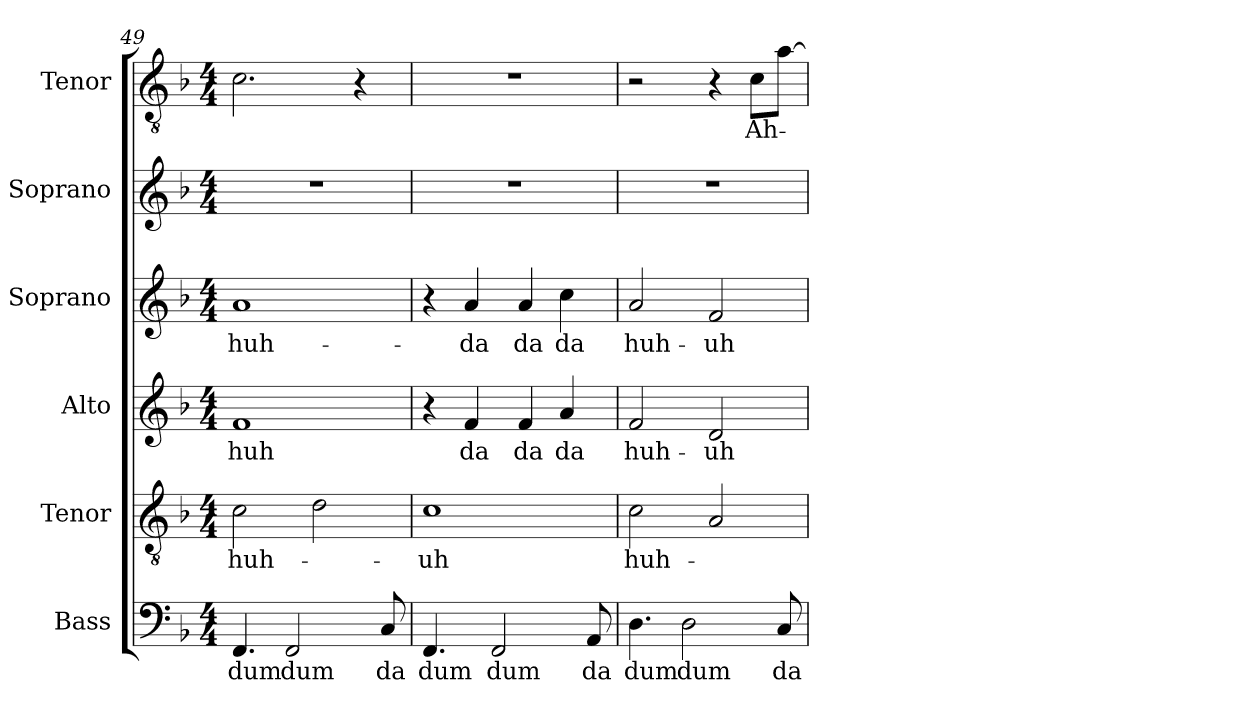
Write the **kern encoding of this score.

**kern	**text	**kern	**text	**kern	**text	**kern	**text	**kern	**kern	**text
*part6	*part6	*part5	*part5	*part4	*part4	*part3	*part3	*part2	*part1	*part1
*staff6	*staff6	*staff5	*staff5	*staff4	*staff4	*staff3	*staff3	*staff2	*staff1	*staff1
*I"Bass	*	*I"Tenor	*	*I"Alto	*	*I"Soprano	*	*I"Soprano	*I"Tenor	*
*I'B.	*	*I'T.	*	*I'A.	*	*I'S.	*	*I'S.	*I'T.	*
*clefF4	*	*clefGv2	*	*clefG2	*	*clefG2	*	*clefG2	*clefGv2	*
*k[b-]	*	*k[b-]	*	*k[b-]	*	*k[b-]	*	*k[b-]	*k[b-]	*
*M4/4	*	*M4/4	*	*M4/4	*	*M4/4	*	*M4/4	*M4/4	*
=49	=49	=49	=49	=49	=49	=49	=49	=49	=49	=49
!	!LO:LY:b	!	!LO:LY:b	!	!LO:LY:b	!	!LO:LY:b	!	!	!
4.FF/	dum	2c\	huh-	1f	huh	1a	huh-	1r	2.c\	.
!	!LO:LY:b	!	!	!	!	!	!	!	!	!
2FF/	dum	.	.	.	.	.	.	.	.	.
.	.	2d\	.	.	.	.	.	.	.	.
.	.	.	.	.	.	.	.	.	4r	.
!	!LO:LY:b	!	!	!	!	!	!	!	!	!
8C/	da	.	.	.	.	.	.	.	.	.
!!LO:LB:g=z
=50	=50	=50	=50	=50	=50	=50	=50	=50	=50	=50
!	!LO:LY:b	!	!LO:LY:b	!	!	!	!	!	!	!
4.FF/	dum	1c	-uh	4r	.	4r	.	1r	1r	.
!	!	!	!	!	!LO:LY:b	!	!LO:LY:b	!	!	!
.	.	.	.	4f/	da	4a/	da	.	.	.
!	!LO:LY:b	!	!	!	!	!	!	!	!	!
2FF/	dum	.	.	.	.	.	.	.	.	.
!	!	!	!	!	!LO:LY:b	!	!LO:LY:b	!	!	!
.	.	.	.	4f/	da	4a/	da	.	.	.
!	!	!	!	!	!LO:LY:b	!	!LO:LY:b	!	!	!
.	.	.	.	4a/	da	4cc\	da	.	.	.
!	!LO:LY:b	!	!	!	!	!	!	!	!	!
8AA/	da	.	.	.	.	.	.	.	.	.
=51	=51	=51	=51	=51	=51	=51	=51	=51	=51	=51
!	!LO:LY:b	!	!LO:LY:b	!	!LO:LY:b	!	!LO:LY:b	!	!	!
4.D\	dum	2c\	huh-	2f/	huh-	2a/	huh-	1r	2r	.
!	!LO:LY:b	!	!	!	!	!	!	!	!	!
2D\	dum	.	.	.	.	.	.	.	.	.
!	!	!	!	!	!LO:LY:b	!	!LO:LY:b	!	!	!
.	.	2A/	.	2d/	-uh	2f/	-uh	.	4r	.
!	!	!	!	!	!	!	!	!	!	!LO:LY:b
.	.	.	.	.	.	.	.	.	8c\L	Ah-
!	!LO:LY:b	!	!	!	!	!	!	!	!	!
8C/	da	.	.	.	.	.	.	.	[8a\J	.
=	=	=	=	=	=	=	=	=	=	=
*-	*-	*-	*-	*-	*-	*-	*-	*-	*-	*-
